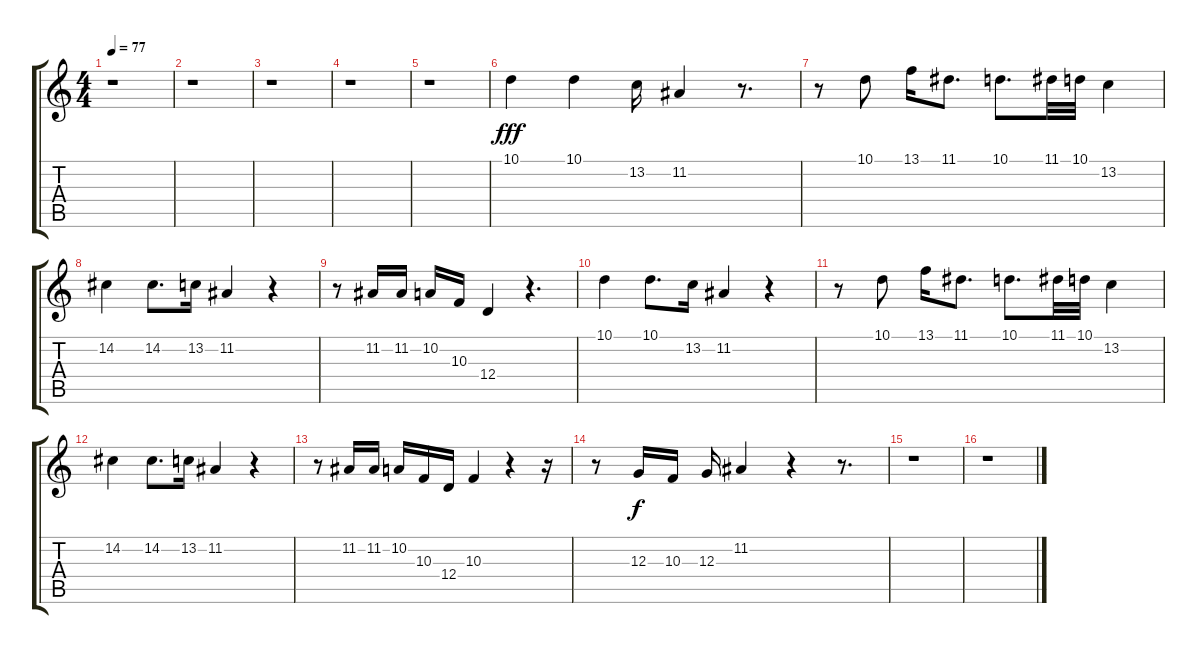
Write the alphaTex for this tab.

\track "" {instrument oboe}
\staff {score tabs}
\tuning (E4 B3 G3 D3 A2 E2) {hide}
\ts (4 4)
\tempo 77
\clef g2
\ks c
r.1{dy fff} |
r.1 |
r.1 |
r.1 |
r.1 |
10.1.4 10.1.4 13.2.16 11.2.4 r.8{d} |
r.8 10.1.8 13.1.16 11.1.8{d} 10.1.8{d} 11.1.32 10.1.32 13.2.4 |
14.2.4 14.2.8{d} 13.2.16 11.2.4 r.4 |
r.8 11.2.16 11.2.16 10.2.16 10.3.16 12.4.4 r.4{d} |
10.1.4 10.1.8{d} 13.2.16 11.2.4 r.4 |
r.8 10.1.8 13.1.16 11.1.8{d} 10.1.8{d} 11.1.32 10.1.32 13.2.4 |
14.2.4 14.2.8{d} 13.2.16 11.2.4 r.4 |
r.8 11.2.16 11.2.16 10.2.16 10.3.16 12.4.16 10.3.4 r.4 r.16 |
r.8 12.3.16{dy f} 10.3.16 12.3.16 11.2.4 r.4 r.8{d} |
r.1 |
r.1
